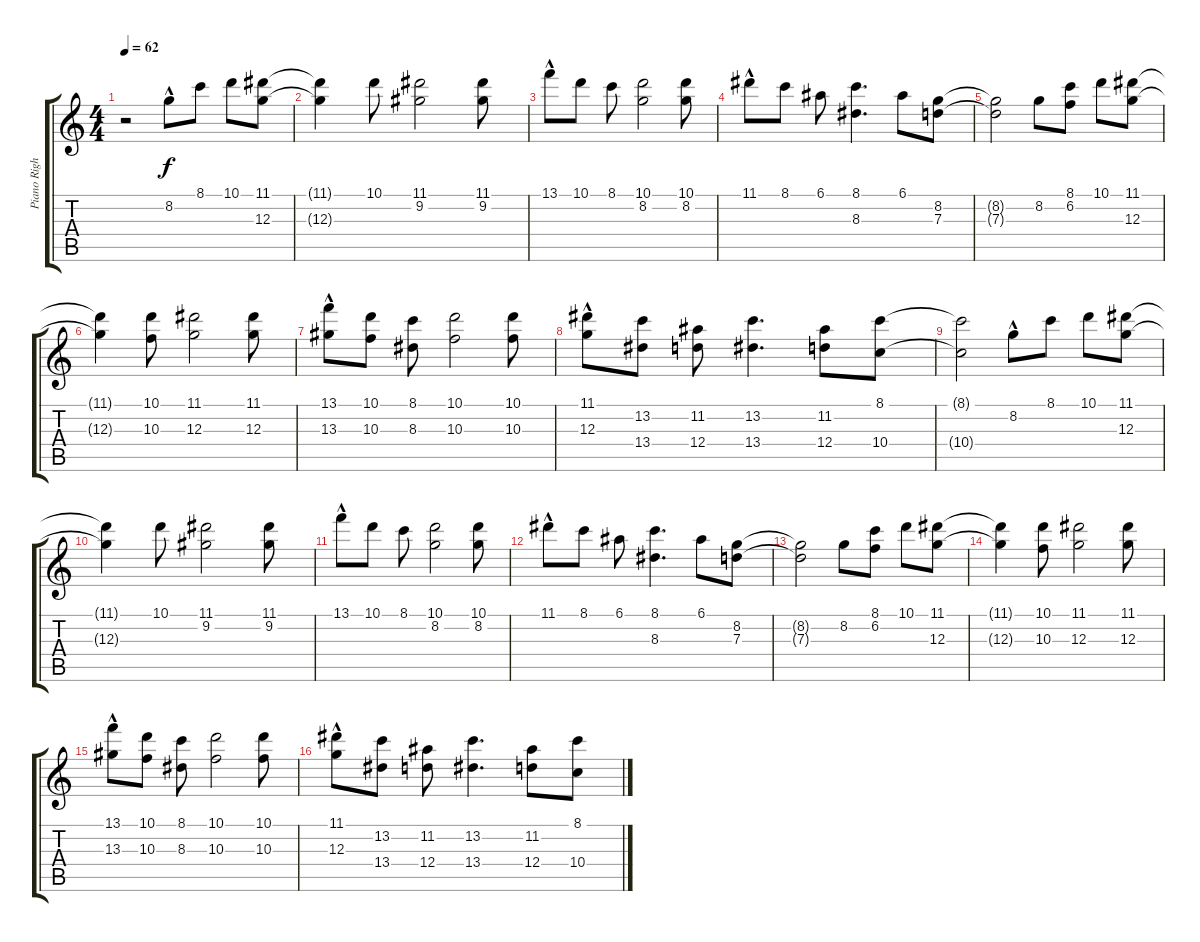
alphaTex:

\track ("Piano Right Hand" "Piano Righ") {instrument electricguitarjazz}
\staff {score tabs}
\tuning (E4 B3 G3 D3 A2 E2) {hide}
\ts (4 4)
\tempo 62
\clef g2
\ks c
r.2{dy f instrument electricguitarjazz} 8.2{hac}.8 8.1.8 10.1.8 (11.1 12.3).8 |
(11.1{t} 12.3{t}).4 10.1.8 (11.1 9.2).2 (11.1 9.2).8 |
13.1{hac}.8 10.1.8 8.1.8 (10.1 8.2).2 (10.1 8.2).8 |
11.1{hac}.8 8.1.8 6.1.8 (8.1 8.3).4{d} 6.1.8 (8.2 7.3).8 |
(8.2{t} 7.3{t}).2 8.2.8 (8.1 6.2).8 10.1.8 (11.1 12.3).8 |
(11.1{t} 12.3{t}).4 (10.1 10.3).8 (11.1 12.3).2 (11.1 12.3).8 |
(13.1{hac} 13.3{hac}).8 (10.1 10.3).8 (8.1 8.3).8 (10.1 10.3).2 (10.1 10.3).8 |
(11.1{hac} 12.3{hac}).8 (13.2 13.4).8 (11.2 12.4).8 (13.2 13.4).4{d} (11.2 12.4).8 (8.1 10.4).8 |
(8.1{t} 10.4{t}).2 8.2{hac}.8 8.1.8 10.1.8 (11.1 12.3).8 |
(11.1{t} 12.3{t}).4 10.1.8 (11.1 9.2).2 (11.1 9.2).8 |
13.1{hac}.8 10.1.8 8.1.8 (10.1 8.2).2 (10.1 8.2).8 |
11.1{hac}.8 8.1.8 6.1.8 (8.1 8.3).4{d} 6.1.8 (8.2 7.3).8 |
(8.2{t} 7.3{t}).2 8.2.8 (8.1 6.2).8 10.1.8 (11.1 12.3).8 |
(11.1{t} 12.3{t}).4 (10.1 10.3).8 (11.1 12.3).2 (11.1 12.3).8 |
(13.1{hac} 13.3{hac}).8 (10.1 10.3).8 (8.1 8.3).8 (10.1 10.3).2 (10.1 10.3).8 |
(11.1{hac} 12.3{hac}).8 (13.2 13.4).8 (11.2 12.4).8 (13.2 13.4).4{d} (11.2 12.4).8 (8.1 10.4).8
